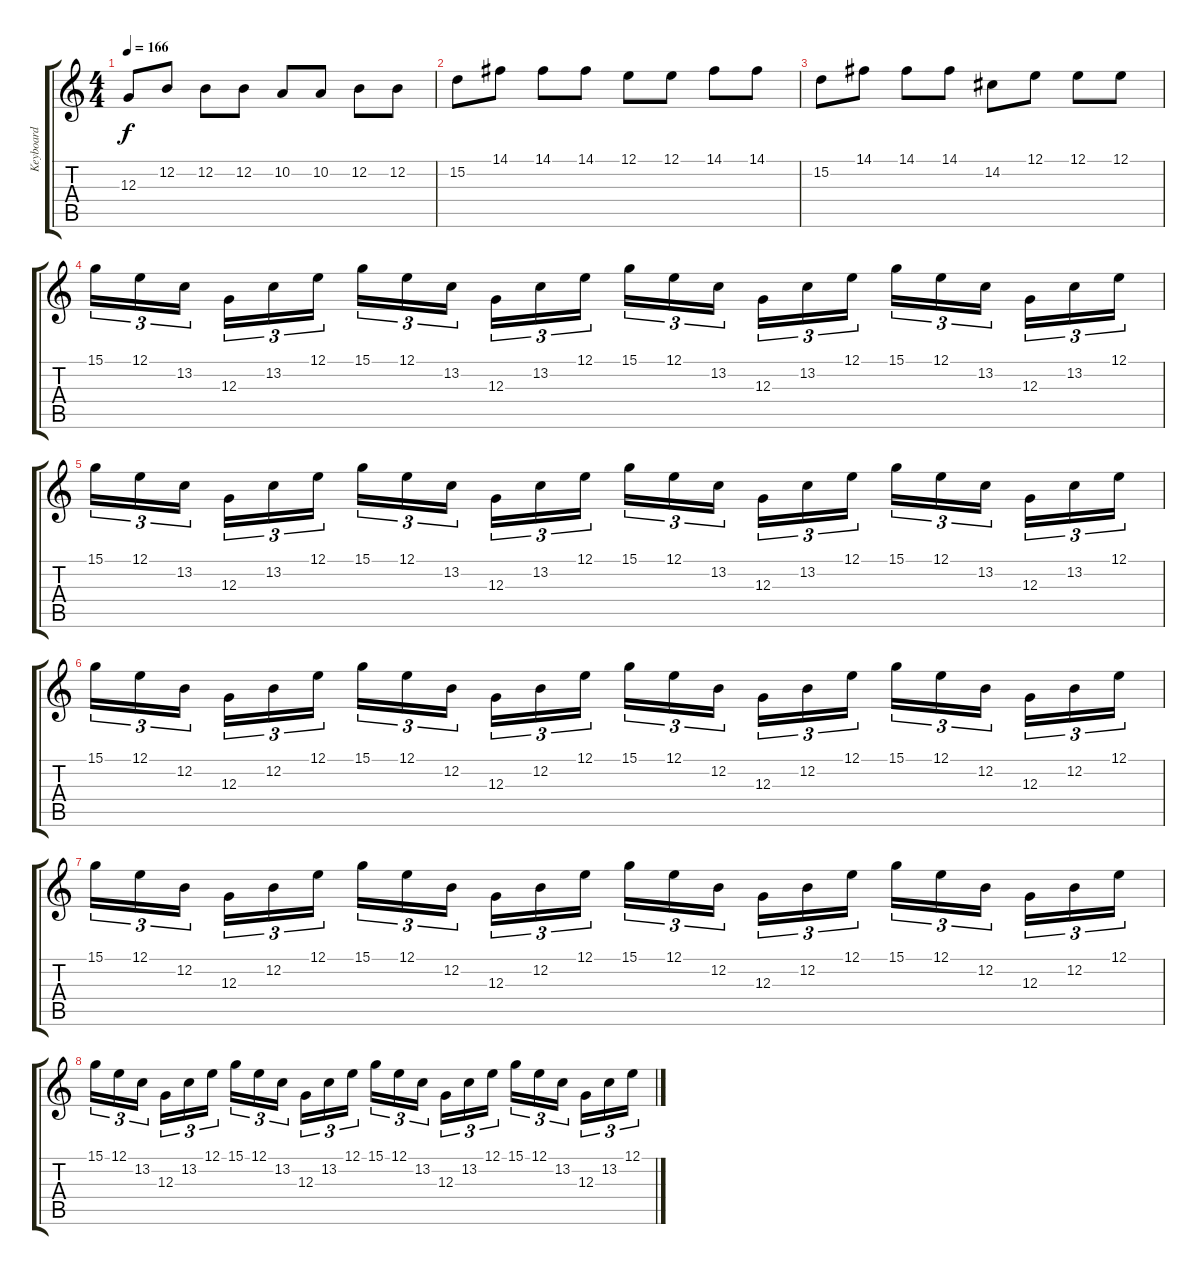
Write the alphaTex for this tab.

\track ("Keyboard" "Keyboard") {instrument harpsichord}
\staff {score tabs}
\tuning (E4 B3 G3 D3 A2 E2) {hide}
\ts (4 4)
\tempo 166
\clef g2
\ks c
12.3.8{dy f} 12.2.8 12.2.8 12.2.8 10.2.8 10.2.8 12.2.8 12.2.8 |
15.2.8 14.1.8 14.1.8 14.1.8 12.1.8 12.1.8 14.1.8 14.1.8 |
15.2.8 14.1.8 14.1.8 14.1.8 14.2.8 12.1.8 12.1.8 12.1.8 |
\section ("" "")
15.1.16{tu (3 2) volume 10 instrument harpsichord} 12.1.16{tu (3 2)} 13.2.16{tu (3 2)} 12.3.16{tu (3 2)} 13.2.16{tu (3 2)} 12.1.16{tu (3 2)} 15.1.16{tu (3 2)} 12.1.16{tu (3 2)} 13.2.16{tu (3 2)} 12.3.16{tu (3 2)} 13.2.16{tu (3 2)} 12.1.16{tu (3 2)} 15.1.16{tu (3 2)} 12.1.16{tu (3 2)} 13.2.16{tu (3 2)} 12.3.16{tu (3 2)} 13.2.16{tu (3 2)} 12.1.16{tu (3 2)} 15.1.16{tu (3 2)} 12.1.16{tu (3 2)} 13.2.16{tu (3 2)} 12.3.16{tu (3 2)} 13.2.16{tu (3 2)} 12.1.16{tu (3 2)} |
15.1.16{tu (3 2)} 12.1.16{tu (3 2)} 13.2.16{tu (3 2)} 12.3.16{tu (3 2)} 13.2.16{tu (3 2)} 12.1.16{tu (3 2)} 15.1.16{tu (3 2)} 12.1.16{tu (3 2)} 13.2.16{tu (3 2)} 12.3.16{tu (3 2)} 13.2.16{tu (3 2)} 12.1.16{tu (3 2)} 15.1.16{tu (3 2)} 12.1.16{tu (3 2)} 13.2.16{tu (3 2)} 12.3.16{tu (3 2)} 13.2.16{tu (3 2)} 12.1.16{tu (3 2)} 15.1.16{tu (3 2)} 12.1.16{tu (3 2)} 13.2.16{tu (3 2)} 12.3.16{tu (3 2)} 13.2.16{tu (3 2)} 12.1.16{tu (3 2)} |
15.1.16{tu (3 2)} 12.1.16{tu (3 2)} 12.2.16{tu (3 2)} 12.3.16{tu (3 2)} 12.2.16{tu (3 2)} 12.1.16{tu (3 2)} 15.1.16{tu (3 2)} 12.1.16{tu (3 2)} 12.2.16{tu (3 2)} 12.3.16{tu (3 2)} 12.2.16{tu (3 2)} 12.1.16{tu (3 2)} 15.1.16{tu (3 2)} 12.1.16{tu (3 2)} 12.2.16{tu (3 2)} 12.3.16{tu (3 2)} 12.2.16{tu (3 2)} 12.1.16{tu (3 2)} 15.1.16{tu (3 2)} 12.1.16{tu (3 2)} 12.2.16{tu (3 2)} 12.3.16{tu (3 2)} 12.2.16{tu (3 2)} 12.1.16{tu (3 2)} |
15.1.16{tu (3 2)} 12.1.16{tu (3 2)} 12.2.16{tu (3 2)} 12.3.16{tu (3 2)} 12.2.16{tu (3 2)} 12.1.16{tu (3 2)} 15.1.16{tu (3 2)} 12.1.16{tu (3 2)} 12.2.16{tu (3 2)} 12.3.16{tu (3 2)} 12.2.16{tu (3 2)} 12.1.16{tu (3 2)} 15.1.16{tu (3 2)} 12.1.16{tu (3 2)} 12.2.16{tu (3 2)} 12.3.16{tu (3 2)} 12.2.16{tu (3 2)} 12.1.16{tu (3 2)} 15.1.16{tu (3 2)} 12.1.16{tu (3 2)} 12.2.16{tu (3 2)} 12.3.16{tu (3 2)} 12.2.16{tu (3 2)} 12.1.16{tu (3 2)} |
15.1.16{tu (3 2)} 12.1.16{tu (3 2)} 13.2.16{tu (3 2)} 12.3.16{tu (3 2)} 13.2.16{tu (3 2)} 12.1.16{tu (3 2)} 15.1.16{tu (3 2)} 12.1.16{tu (3 2)} 13.2.16{tu (3 2)} 12.3.16{tu (3 2)} 13.2.16{tu (3 2)} 12.1.16{tu (3 2)} 15.1.16{tu (3 2)} 12.1.16{tu (3 2)} 13.2.16{tu (3 2)} 12.3.16{tu (3 2)} 13.2.16{tu (3 2)} 12.1.16{tu (3 2)} 15.1.16{tu (3 2)} 12.1.16{tu (3 2)} 13.2.16{tu (3 2)} 12.3.16{tu (3 2)} 13.2.16{tu (3 2)} 12.1.16{tu (3 2)}
